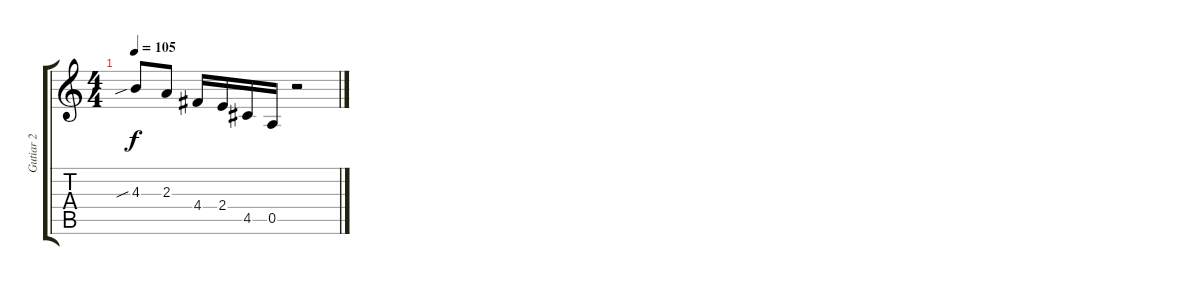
\track ("Gutiar 2" "Gutiar 2") {instrument overdrivenguitar}
\staff {score tabs}
\tuning (E4 B3 G3 D3 A2 E2) {hide}
\ts (4 4)
\tempo 105
\clef g2
\ks c
4.3{sib}.8{dy f} 2.3.8 4.4.16 2.4.16 4.5.16 0.5.16 r.2
